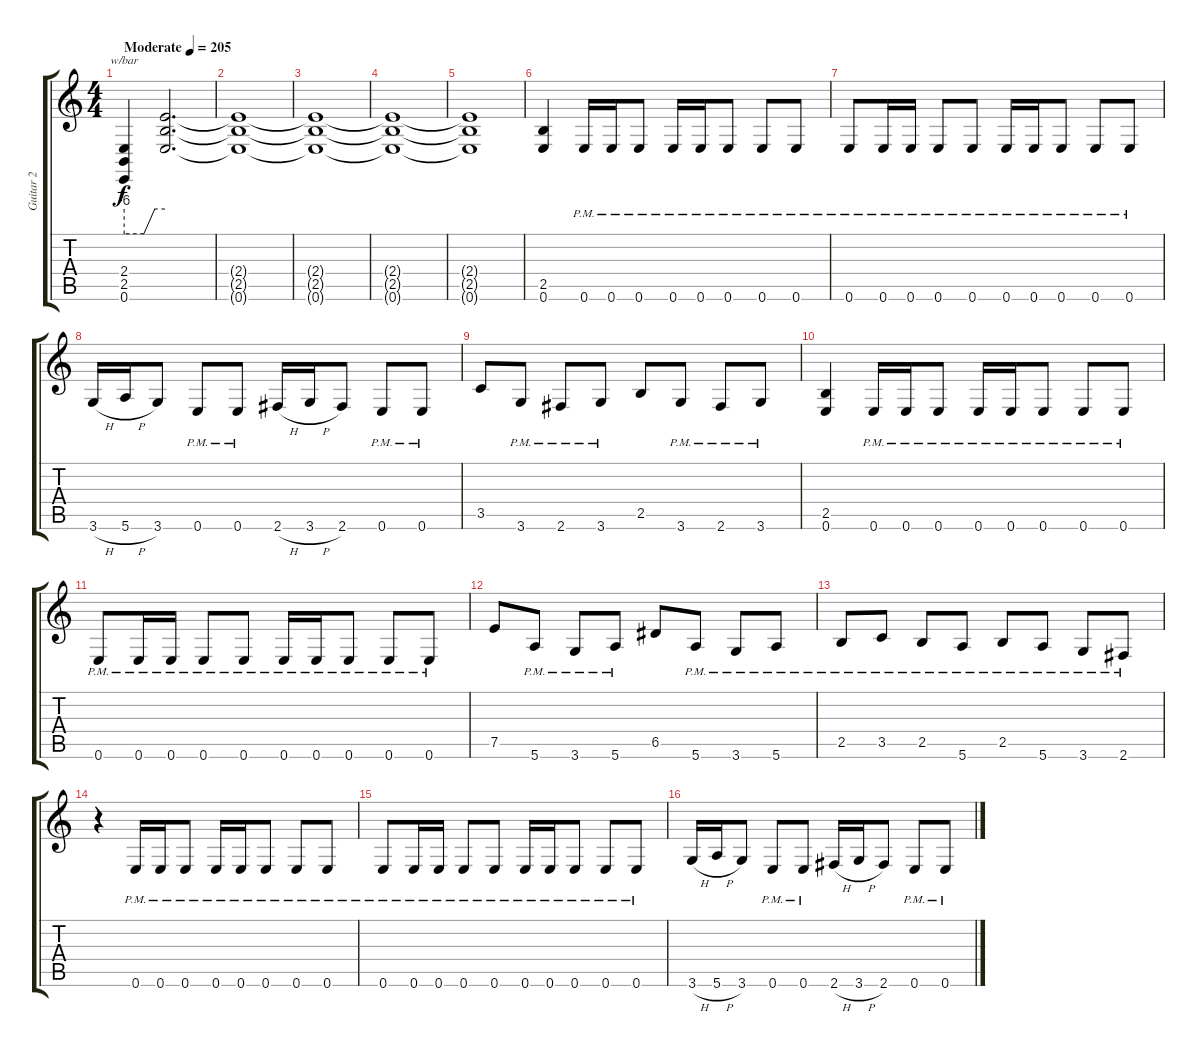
\track ("Guitar 2" "Guitar 2") {instrument distortionguitar}
\staff {score tabs}
\tuning (E4 B3 G3 D3 A2 E2) {hide}
\ts (4 4)
\tempo (205 "Moderate")
\clef g2
\ks c
(2.4 2.5 0.6).4{tbe (custom default 0 -24 29 -24 45 0 60 0) dy f instrument distortionguitar} (2.4{t} 2.5{t} 0.6{t}).2{d} |
(2.4{t} 2.5{t} 0.6{t}).1 |
(2.4{t} 2.5{t} 0.6{t}).1 |
(2.4{t} 2.5{t} 0.6{t}).1 |
(2.4{t} 2.5{t} 0.6{t}).1 |
(2.5 0.6).4 0.6{pm}.16 0.6{pm}.16 0.6{pm}.8 0.6{pm}.16 0.6{pm}.16 0.6{pm}.8 0.6{pm}.8 0.6{pm}.8 |
0.6{pm}.8 0.6{pm}.16 0.6{pm}.16 0.6{pm}.8 0.6{pm}.8 0.6{pm}.16 0.6{pm}.16 0.6{pm}.8 0.6{pm}.8 0.6{pm}.8 |
3.6{h}.16 5.6{h}.16 3.6.8 0.6{pm}.8 0.6{pm}.8 2.6{h}.16 3.6{h}.16 2.6.8 0.6{pm}.8 0.6{pm}.8 |
3.5.8 3.6{pm}.8 2.6{pm}.8 3.6{pm}.8 2.5.8 3.6{pm}.8 2.6{pm}.8 3.6{pm}.8 |
(2.5 0.6).4 0.6{pm}.16 0.6{pm}.16 0.6{pm}.8 0.6{pm}.16 0.6{pm}.16 0.6{pm}.8 0.6{pm}.8 0.6{pm}.8 |
0.6{pm}.8 0.6{pm}.16 0.6{pm}.16 0.6{pm}.8 0.6{pm}.8 0.6{pm}.16 0.6{pm}.16 0.6{pm}.8 0.6{pm}.8 0.6{pm}.8 |
7.5.8 5.6{pm}.8 3.6{pm}.8 5.6{pm}.8 6.5.8 5.6{pm}.8 3.6{pm}.8 5.6{pm}.8 |
2.5{pm}.8 3.5{pm}.8 2.5{pm}.8 5.6{pm}.8 2.5{pm}.8 5.6{pm}.8 3.6{pm}.8 2.6{pm}.8 |
r.4 0.6{pm}.16 0.6{pm}.16 0.6{pm}.8 0.6{pm}.16 0.6{pm}.16 0.6{pm}.8 0.6{pm}.8 0.6{pm}.8 |
0.6{pm}.8 0.6{pm}.16 0.6{pm}.16 0.6{pm}.8 0.6{pm}.8 0.6{pm}.16 0.6{pm}.16 0.6{pm}.8 0.6{pm}.8 0.6{pm}.8 |
3.6{h}.16 5.6{h}.16 3.6.8 0.6{pm}.8 0.6{pm}.8 2.6{h}.16 3.6{h}.16 2.6.8 0.6{pm}.8 0.6{pm}.8
